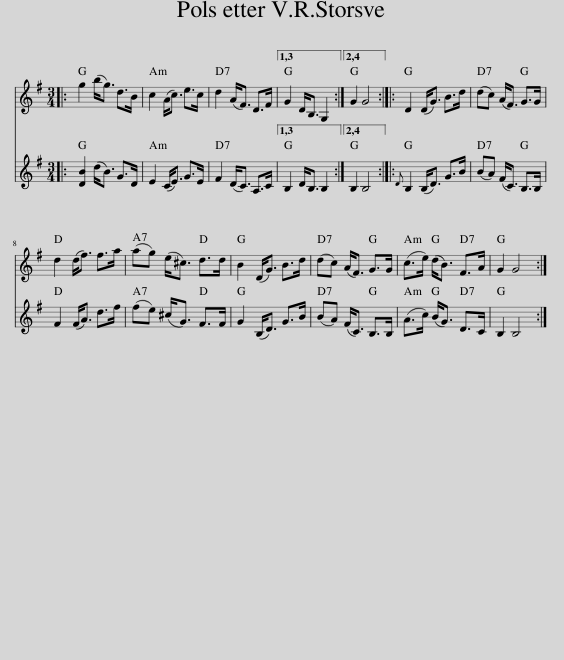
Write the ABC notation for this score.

X:1
%%score 1 2
L:1/8
M:3/4
I:linebreak $
K:G
V:1 treble
V:2 treble
V:1
|: g2 (b<g) d>B | c2 (A<c) e>c | d2 (A<F) D>F |1,3 G2 D<B, G,2 :|2,4 G2 G4 :: %5
 D2 (D<G) B>d | (dc) (A<F) G>G |$ d2 (d<f) f>a | (ag) (e<^c) d>d | B2 (D<G) B>d | %10
 (dc) (A<F) G>G | (c>e) (d<B) F>A | G2 G4 :| %13
V:2
|: [DB]2 (d<B) G>D | E2 (C<E) G>E | F2 (D<C) A,>C |1,3 B,2 D<B, B,2 :|2,4 B,2 B,4 :: %5
{D} B,2 (B,<D) G>B | (BA) (F<C) B,>B, |$ F2 (F<A) d>f | (fe) (^c<G) F>F | G2 (B,<D) G>B | %10
 (BA) (F<C) B,>B, | (A>c) (B<G) D>C | B,2 B,4 :| %13
